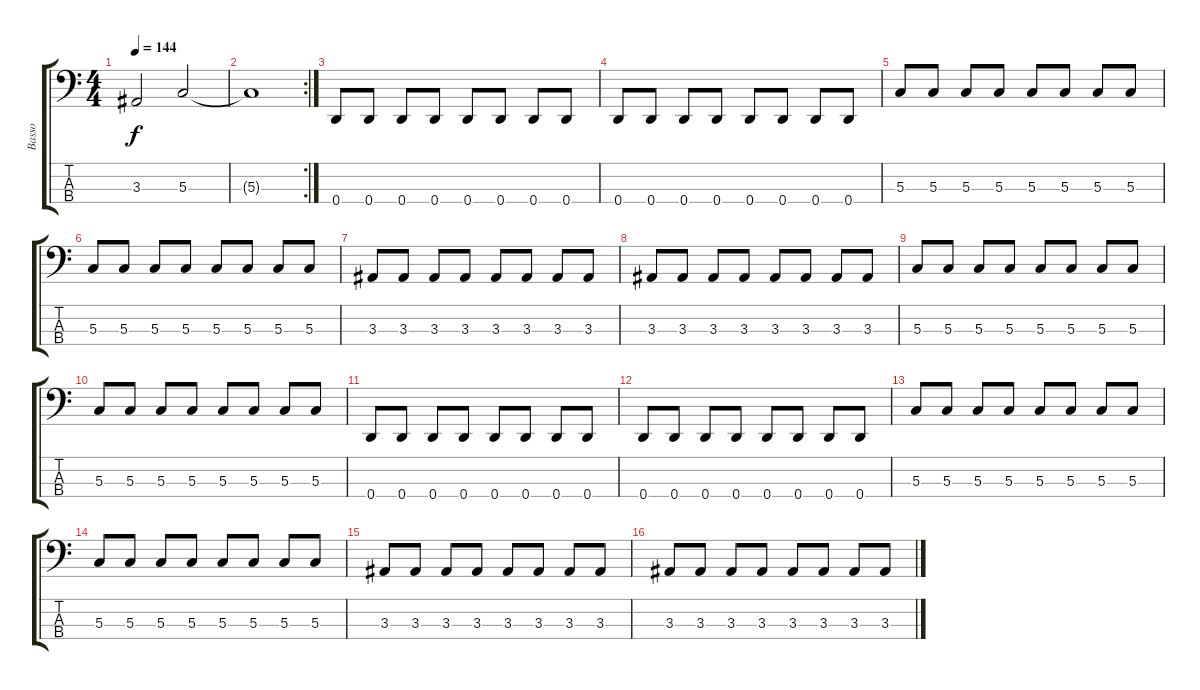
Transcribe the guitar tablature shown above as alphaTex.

\track ("Basso" "Basso") {instrument electricbassfinger}
\staff {score tabs}
\tuning (F2 C2 G1 D1) {hide}
\ts (4 4)
\tempo 144
\clef f4
\ks c
3.3{t}.2{dy f} 5.3.2 |
\rc 2
5.3{t}.1 |
0.4.8 0.4.8 0.4.8 0.4.8 0.4.8 0.4.8 0.4.8 0.4.8 |
0.4.8 0.4.8 0.4.8 0.4.8 0.4.8 0.4.8 0.4.8 0.4.8 |
5.3.8 5.3.8 5.3.8 5.3.8 5.3.8 5.3.8 5.3.8 5.3.8 |
5.3.8 5.3.8 5.3.8 5.3.8 5.3.8 5.3.8 5.3.8 5.3.8 |
3.3.8 3.3.8 3.3.8 3.3.8 3.3.8 3.3.8 3.3.8 3.3.8 |
3.3.8 3.3.8 3.3.8 3.3.8 3.3.8 3.3.8 3.3.8 3.3.8 |
5.3.8 5.3.8 5.3.8 5.3.8 5.3.8 5.3.8 5.3.8 5.3.8 |
5.3.8 5.3.8 5.3.8 5.3.8 5.3.8 5.3.8 5.3.8 5.3.8 |
0.4.8 0.4.8 0.4.8 0.4.8 0.4.8 0.4.8 0.4.8 0.4.8 |
0.4.8 0.4.8 0.4.8 0.4.8 0.4.8 0.4.8 0.4.8 0.4.8 |
5.3.8 5.3.8 5.3.8 5.3.8 5.3.8 5.3.8 5.3.8 5.3.8 |
5.3.8 5.3.8 5.3.8 5.3.8 5.3.8 5.3.8 5.3.8 5.3.8 |
3.3.8 3.3.8 3.3.8 3.3.8 3.3.8 3.3.8 3.3.8 3.3.8 |
3.3.8 3.3.8 3.3.8 3.3.8 3.3.8 3.3.8 3.3.8 3.3.8
